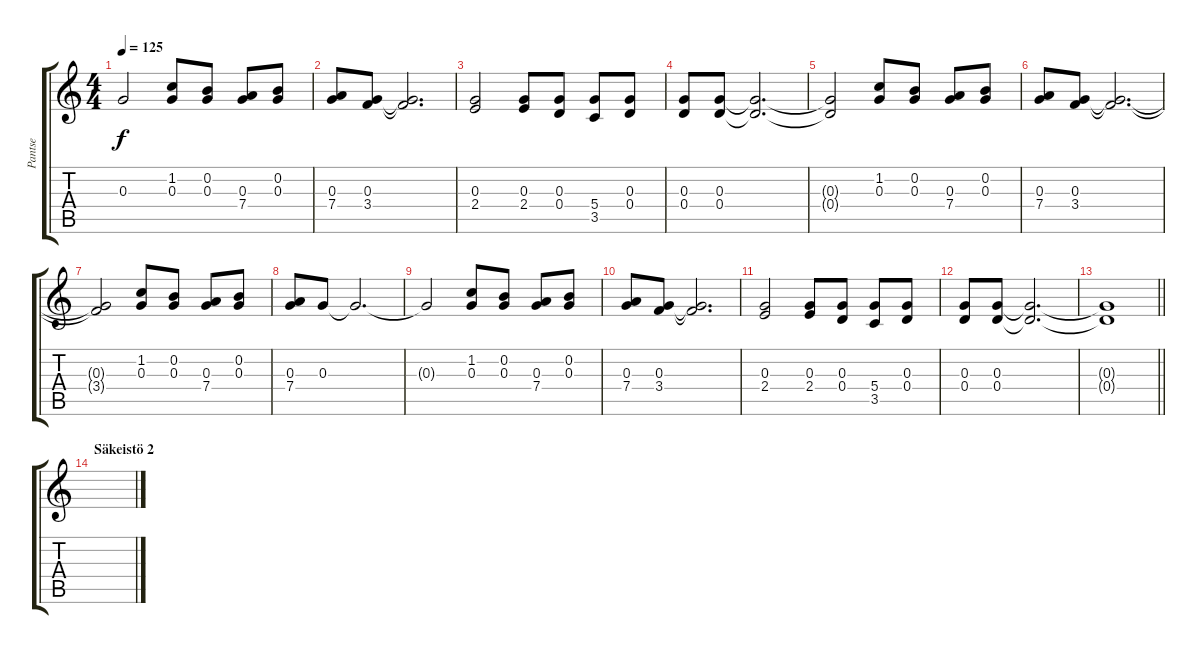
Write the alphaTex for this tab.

\track ("Pantse" "Pantse") {instrument electricguitarclean}
\staff {score tabs}
\tuning (E4 B3 G3 D3 A2 E2) {hide}
\ts (4 4)
\tempo 125
\clef g2
\ks c
0.3{t}.2{dy f} (1.2 0.3).8 (0.2 0.3).8 (0.3 7.4).8 (0.2 0.3).8 |
(0.3 7.4).8 (0.3 3.4).8 (0.3{t} 3.4{t}).2{d} |
(0.3 2.4).2 (0.3 2.4).8 (0.3 0.4).8 (5.4 3.5).8 (0.3 0.4).8 |
(0.3 0.4).8 (0.3 0.4).8 (0.3{t} 0.4{t}).2{d} |
(0.3{t} 0.4{t}).2 (1.2 0.3).8 (0.2 0.3).8 (0.3 7.4).8 (0.2 0.3).8 |
(0.3 7.4).8 (0.3 3.4).8 (0.3{t} 3.4{t}).2{d} |
(0.3{t} 3.4{t}).2 (1.2 0.3).8 (0.2 0.3).8 (0.3 7.4).8 (0.2 0.3).8 |
(0.3 7.4).8 0.3.8 0.3{t}.2{d} |
0.3{t}.2 (1.2 0.3).8 (0.2 0.3).8 (0.3 7.4).8 (0.2 0.3).8 |
(0.3 7.4).8 (0.3 3.4).8 (0.3{t} 3.4{t}).2{d} |
(0.3 2.4).2 (0.3 2.4).8 (0.3 0.4).8 (5.4 3.5).8 (0.3 0.4).8 |
(0.3 0.4).8 (0.3 0.4).8 (0.3{t} 0.4{t}).2{d} |
\barLineRight lightlight
(0.3{t} 0.4{t}).1 |
\section ("" "Säkeistö 2")
